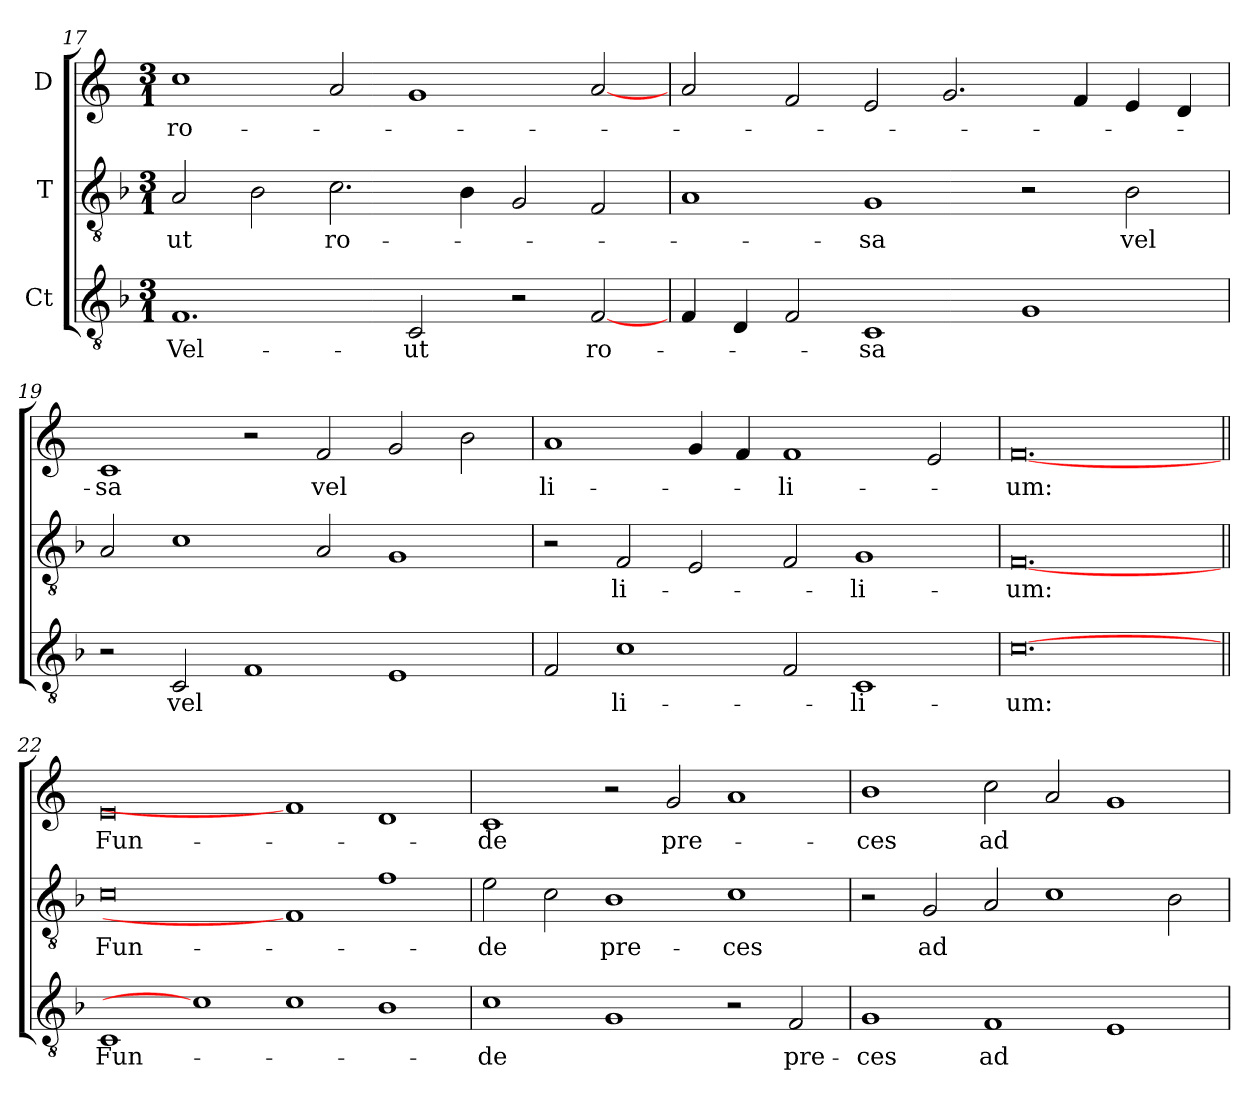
**kern	**text	**kern	**text	**kern	**text
*part3	*part3	*part2	*part2	*part1	*part1
*staff3	*staff3	*staff2	*staff2	*staff1	*staff1
*I"Ct	*	*I"T	*	*I"D	*
!!LO:LB:g=z
*clefGv2	*	*clefGv2	*	*clefG2	*
*ITrd7c12	*	*ITrd7c12	*	*ITrd7c12	*
*k[b-]	*	*k[b-]	*	*k[]	*
*F:	*	*F:	*	*C:	*
*M3/1	*	*M3/1	*	*M3/1	*
=17	=17	=17	=17	=17	=17
!	!LO:LY:b:color=#000000	!	!	!	!
!	!	!	!LO:LY:b:color=#000000	!	!
!	!	!	!	!	!LO:LY:b:color=#000000
1.FFi/	Vel-	2AAi/	-ut	1ci\	ro-
.	.	2BB-i\	.	.	.
!	!	!	!LO:LY:b:color=#000000	!	!
.	.	2.Ci\	ro-	2Ai/	.
!	!LO:LY:b:color=#000000	!	!	!	!
2CCi/	-ut	.	.	1Gi/	.
.	.	4BB-i\	.	.	.
2r	.	2GGi/	.	.	.
!	!LO:LY:b:color=#000000	!	!	!	!
[2FFi/	ro-	2FFi/	.	[2Ai/	.
=18	=18	=18	=18	=18	=18
4FFi/	.	1AAi/	.	2Ai/	.
4DDi/	.	.	.	.	.
2FFi/	.	.	.	2Fi/	.
!	!LO:LY:b:color=#000000	!	!	!	!
!	!	!	!LO:LY:b:color=#000000	!	!
1CCi/	-sa	1GGi/	-sa	2Ei/	.
.	.	.	.	2.Gi/	.
1GGi/	.	2r	.	.	.
.	.	.	.	4Fi/	.
!	!	!	!LO:LY:b:color=#000000	!	!
.	.	2BB-i\	vel	4Ei/	.
.	.	.	.	4Di/	.
=19	=19	=19	=19	=19	=19
!	!	!	!	!	!LO:LY:b:color=#000000
2r	.	2AAi/	.	1Ci/	-sa
!	!LO:LY:b:color=#000000	!	!	!	!
2CCi/	vel	1Ci\	.	.	.
1FFi/	.	.	.	2r	.
!	!	!	!	!	!LO:LY:b:color=#000000
.	.	2AAi/	.	2Fi/	vel
1EEi/	.	1GGi/	.	2Gi/	.
.	.	.	.	2Bi\	.
=20	=20	=20	=20	=20	=20
!	!	!	!	!	!LO:LY:b:color=#000000
2FFi/	.	2r	.	1Ai/	li-
!	!LO:LY:b:color=#000000	!	!	!	!
!	!	!	!LO:LY:b:color=#000000	!	!
1Ci\	li-	2FFi/	li-	.	.
.	.	2EEi/	.	4Gi/	.
.	.	.	.	4Fi/	.
!	!	!	!	!	!LO:LY:b:color=#000000
2FFi/	.	2FFi/	.	1Fi/	-li-
!	!LO:LY:b:color=#000000	!	!	!	!
!	!	!	!LO:LY:b:color=#000000	!	!
1CCi/	-li-	1GGi/	-li-	.	.
.	.	.	.	2Ei/	.
=21	=21	=21	=21	=21	=21
!	!LO:LY:b:color=#000000	!	!	!	!
!	!	!	!LO:LY:b:color=#000000	!	!
!	!	!	!	!	!LO:LY:b:color=#000000
[0.Ci\	-um:	[0.FFi/	-um:	[0.Fi/	-um:
!!LO:PB:g=z
=22||	=22||	=22||	=22||	=22||	=22||
!	!LO:LY:b:color=#000000	!	!	!	!
!	!	!	!LO:LY:b:color=#000000	!	!
!	!	!	!	!	!LO:LY:b:color=#000000
1CCi/	Fun-	0Ci\	Fun-	0Ei/	Fun-
1Ci\]	.	.	.	.	.
1Ci\	.	1FFi/]	.	1Fi/]	.
1BB-i/	.	1Fi\	.	1Di/	.
=23	=23	=23	=23	=23	=23
!	!LO:LY:b:color=#000000	!	!	!	!
!	!	!	!LO:LY:b:color=#000000	!	!
!	!	!	!	!	!LO:LY:b:color=#000000
1Ci\	-de	2Ei\	-de	1Ci/	-de
.	.	2Ci\	.	.	.
!	!	!	!LO:LY:b:color=#000000	!	!
1GGi/	.	1BB-i/	pre-	2r	.
!	!	!	!	!	!LO:LY:b:color=#000000
.	.	.	.	2Gi/	pre-
!	!	!	!LO:LY:b:color=#000000	!	!
2r	.	1Ci\	-ces	1Ai/	.
!	!LO:LY:b:color=#000000	!	!	!	!
2FFi/	pre-	.	.	.	.
=24	=24	=24	=24	=24	=24
!	!LO:LY:b:color=#000000	!	!	!	!
!	!	!	!	!	!LO:LY:b:color=#000000
1GGi/	-ces	2r	.	1Bi/	-ces
!	!	!	!LO:LY:b:color=#000000	!	!
.	.	2GGi/	ad	.	.
!	!LO:LY:b:color=#000000	!	!	!	!
!	!	!	!	!	!LO:LY:b:color=#000000
1FFi/	ad	2AAi/	.	2ci\	ad
.	.	1Ci\	.	2Ai/	.
1EEi/	.	.	.	1Gi/	.
.	.	2BB-i\	.	.	.
=	=	=	=	=	=
*-	*-	*-	*-	*-	*-
